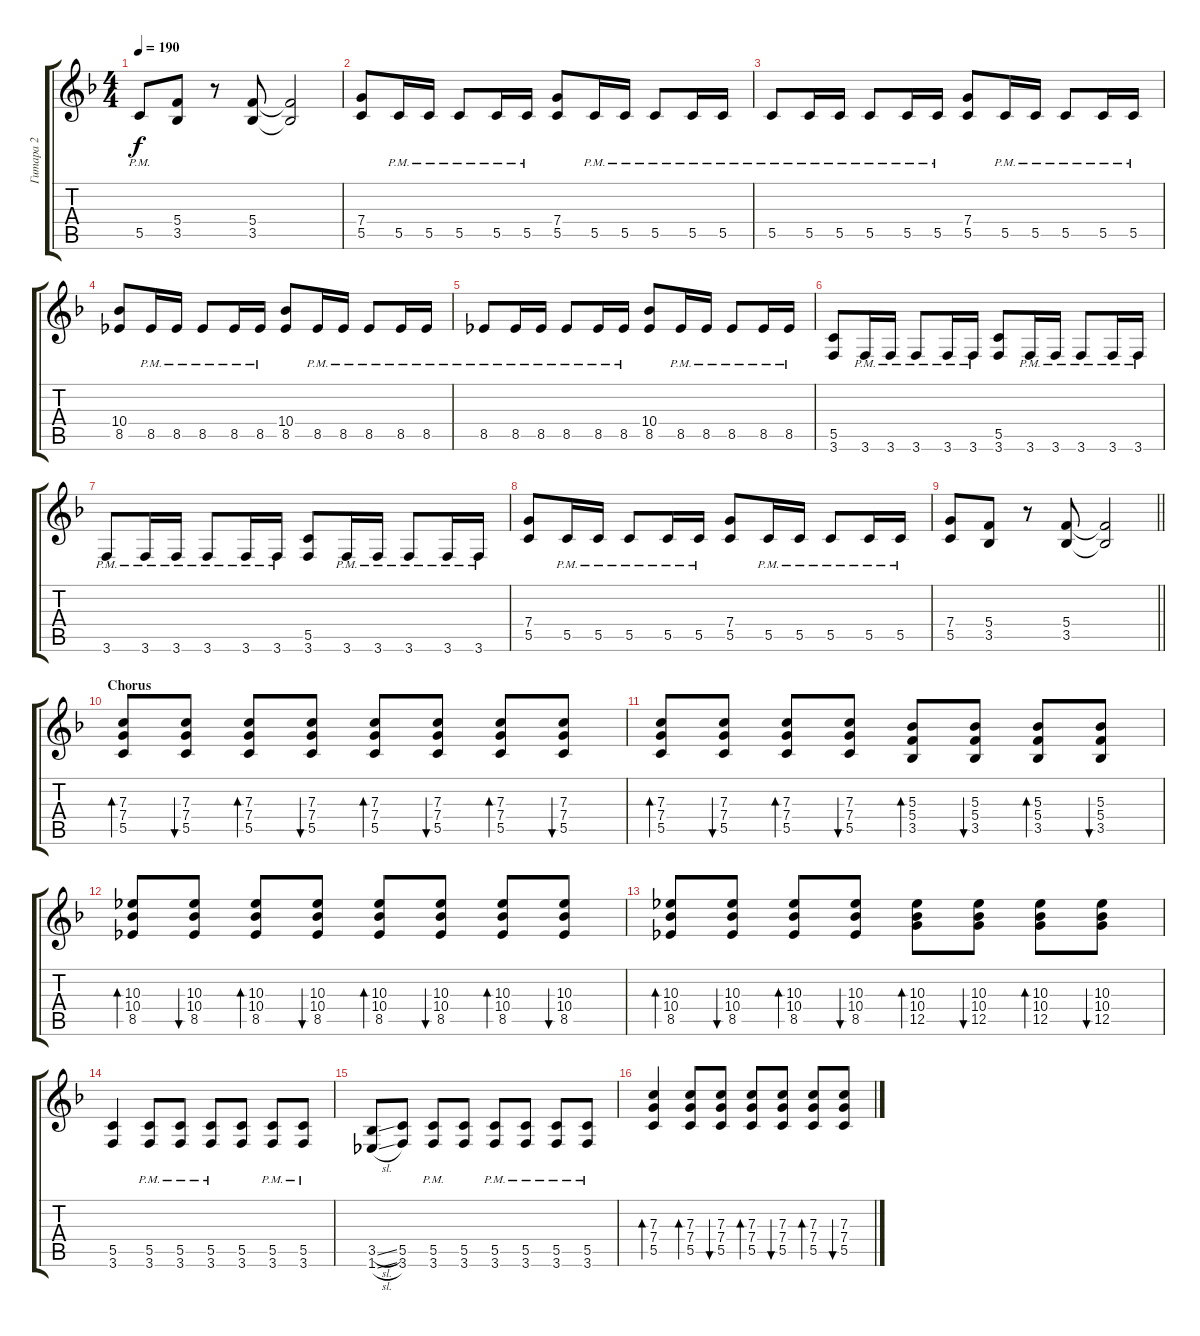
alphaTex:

\track ("Гитара 2" "Гитара 2") {instrument distortionguitar}
\staff {score tabs}
\tuning (D4 A3 F3 C3 G2 D2) {hide}
\ts (4 4)
\tempo 190
\clef g2
\ks dminor
5.5{pm}.8{dy f} (5.4 3.5).8 r.8 (5.4 3.5).8 (5.4{t} 3.5{t}).2 |
(7.4 5.5).8 5.5{pm}.16 5.5{pm}.16 5.5{pm}.8 5.5{pm}.16 5.5{pm}.16 (7.4 5.5).8 5.5{pm}.16 5.5{pm}.16 5.5{pm}.8 5.5{pm}.16 5.5{pm}.16 |
5.5{pm}.8 5.5{pm}.16 5.5{pm}.16 5.5{pm}.8 5.5{pm}.16 5.5{pm}.16 (7.4 5.5).8 5.5{pm}.16 5.5{pm}.16 5.5{pm}.8 5.5{pm}.16 5.5{pm}.16 |
(10.4 8.5).8 8.5{pm}.16 8.5{pm}.16 8.5{pm}.8 8.5{pm}.16 8.5{pm}.16 (10.4 8.5).8 8.5{pm}.16 8.5{pm}.16 8.5{pm}.8 8.5{pm}.16 8.5{pm}.16 |
8.5{pm}.8 8.5{pm}.16 8.5{pm}.16 8.5{pm}.8 8.5{pm}.16 8.5{pm}.16 (10.4 8.5).8 8.5{pm}.16 8.5{pm}.16 8.5{pm}.8 8.5{pm}.16 8.5{pm}.16 |
(5.5 3.6).8 3.6{pm}.16 3.6{pm}.16 3.6{pm}.8 3.6{pm}.16 3.6{pm}.16 (5.5 3.6).8 3.6{pm}.16 3.6{pm}.16 3.6{pm}.8 3.6{pm}.16 3.6{pm}.16 |
3.6{pm}.8 3.6{pm}.16 3.6{pm}.16 3.6{pm}.8 3.6{pm}.16 3.6{pm}.16 (5.5 3.6).8 3.6{pm}.16 3.6{pm}.16 3.6{pm}.8 3.6{pm}.16 3.6{pm}.16 |
(7.4 5.5).8 5.5{pm}.16 5.5{pm}.16 5.5{pm}.8 5.5{pm}.16 5.5{pm}.16 (7.4 5.5).8 5.5{pm}.16 5.5{pm}.16 5.5{pm}.8 5.5{pm}.16 5.5{pm}.16 |
\barLineRight lightlight
(7.4 5.5).8 (5.4 3.5).8 r.8 (5.4 3.5).8 (5.4{t} 3.5{t}).2 |
\section ("" "Chorus")
(7.3 7.4 5.5).8{bd 60} (7.3 7.4 5.5).8{bu 60} (7.3 7.4 5.5).8{bd 60} (7.3 7.4 5.5).8{bu 60} (7.3 7.4 5.5).8{bd 60} (7.3 7.4 5.5).8{bu 60} (7.3 7.4 5.5).8{bd 60} (7.3 7.4 5.5).8{bu 60} |
(7.3 7.4 5.5).8{bd 60} (7.3 7.4 5.5).8{bu 60} (7.3 7.4 5.5).8{bd 60} (7.3 7.4 5.5).8{bu 60} (5.3 5.4 3.5).8{bd 60} (5.3 5.4 3.5).8{bu 60} (5.3 5.4 3.5).8{bd 60} (5.3 5.4 3.5).8{bu 60} |
(10.3 10.4 8.5).8{bd 60} (10.3 10.4 8.5).8{bu 60} (10.3 10.4 8.5).8{bd 60} (10.3 10.4 8.5).8{bu 60} (10.3 10.4 8.5).8{bd 60} (10.3 10.4 8.5).8{bu 60} (10.3 10.4 8.5).8{bd 60} (10.3 10.4 8.5).8{bu 60} |
(10.3 10.4 8.5).8{bd 60} (10.3 10.4 8.5).8{bu 60} (10.3 10.4 8.5).8{bd 60} (10.3 10.4 8.5).8{bu 60} (10.3 10.4 12.5).8{bd 60} (10.3 10.4 12.5).8{bu 60} (10.3 10.4 12.5).8{bd 60} (10.3 10.4 12.5).8{bu 60} |
(5.5 3.6).4 (5.5{pm} 3.6{pm}).8 (5.5{pm} 3.6{pm}).8 (5.5{pm} 3.6{pm}).8 (5.5 3.6).8 (5.5{pm} 3.6{pm}).8 (5.5{pm} 3.6{pm}).8 |
(3.5{sl} 1.6{sl}).8 (5.5 3.6).8 (5.5{pm} 3.6{pm}).8 (5.5 3.6).8 (5.5{pm} 3.6{pm}).8 (5.5{pm} 3.6{pm}).8 (5.5{pm} 3.6{pm}).8 (5.5{pm} 3.6{pm}).8 |
(7.3 7.4 5.5).4{bd 60} (7.3 7.4 5.5).8{bd 60} (7.3 7.4 5.5).8{bu 60} (7.3 7.4 5.5).8{bd 60} (7.3 7.4 5.5).8{bu 60} (7.3 7.4 5.5).8{bd 60} (7.3 7.4 5.5).8{bu 60}
